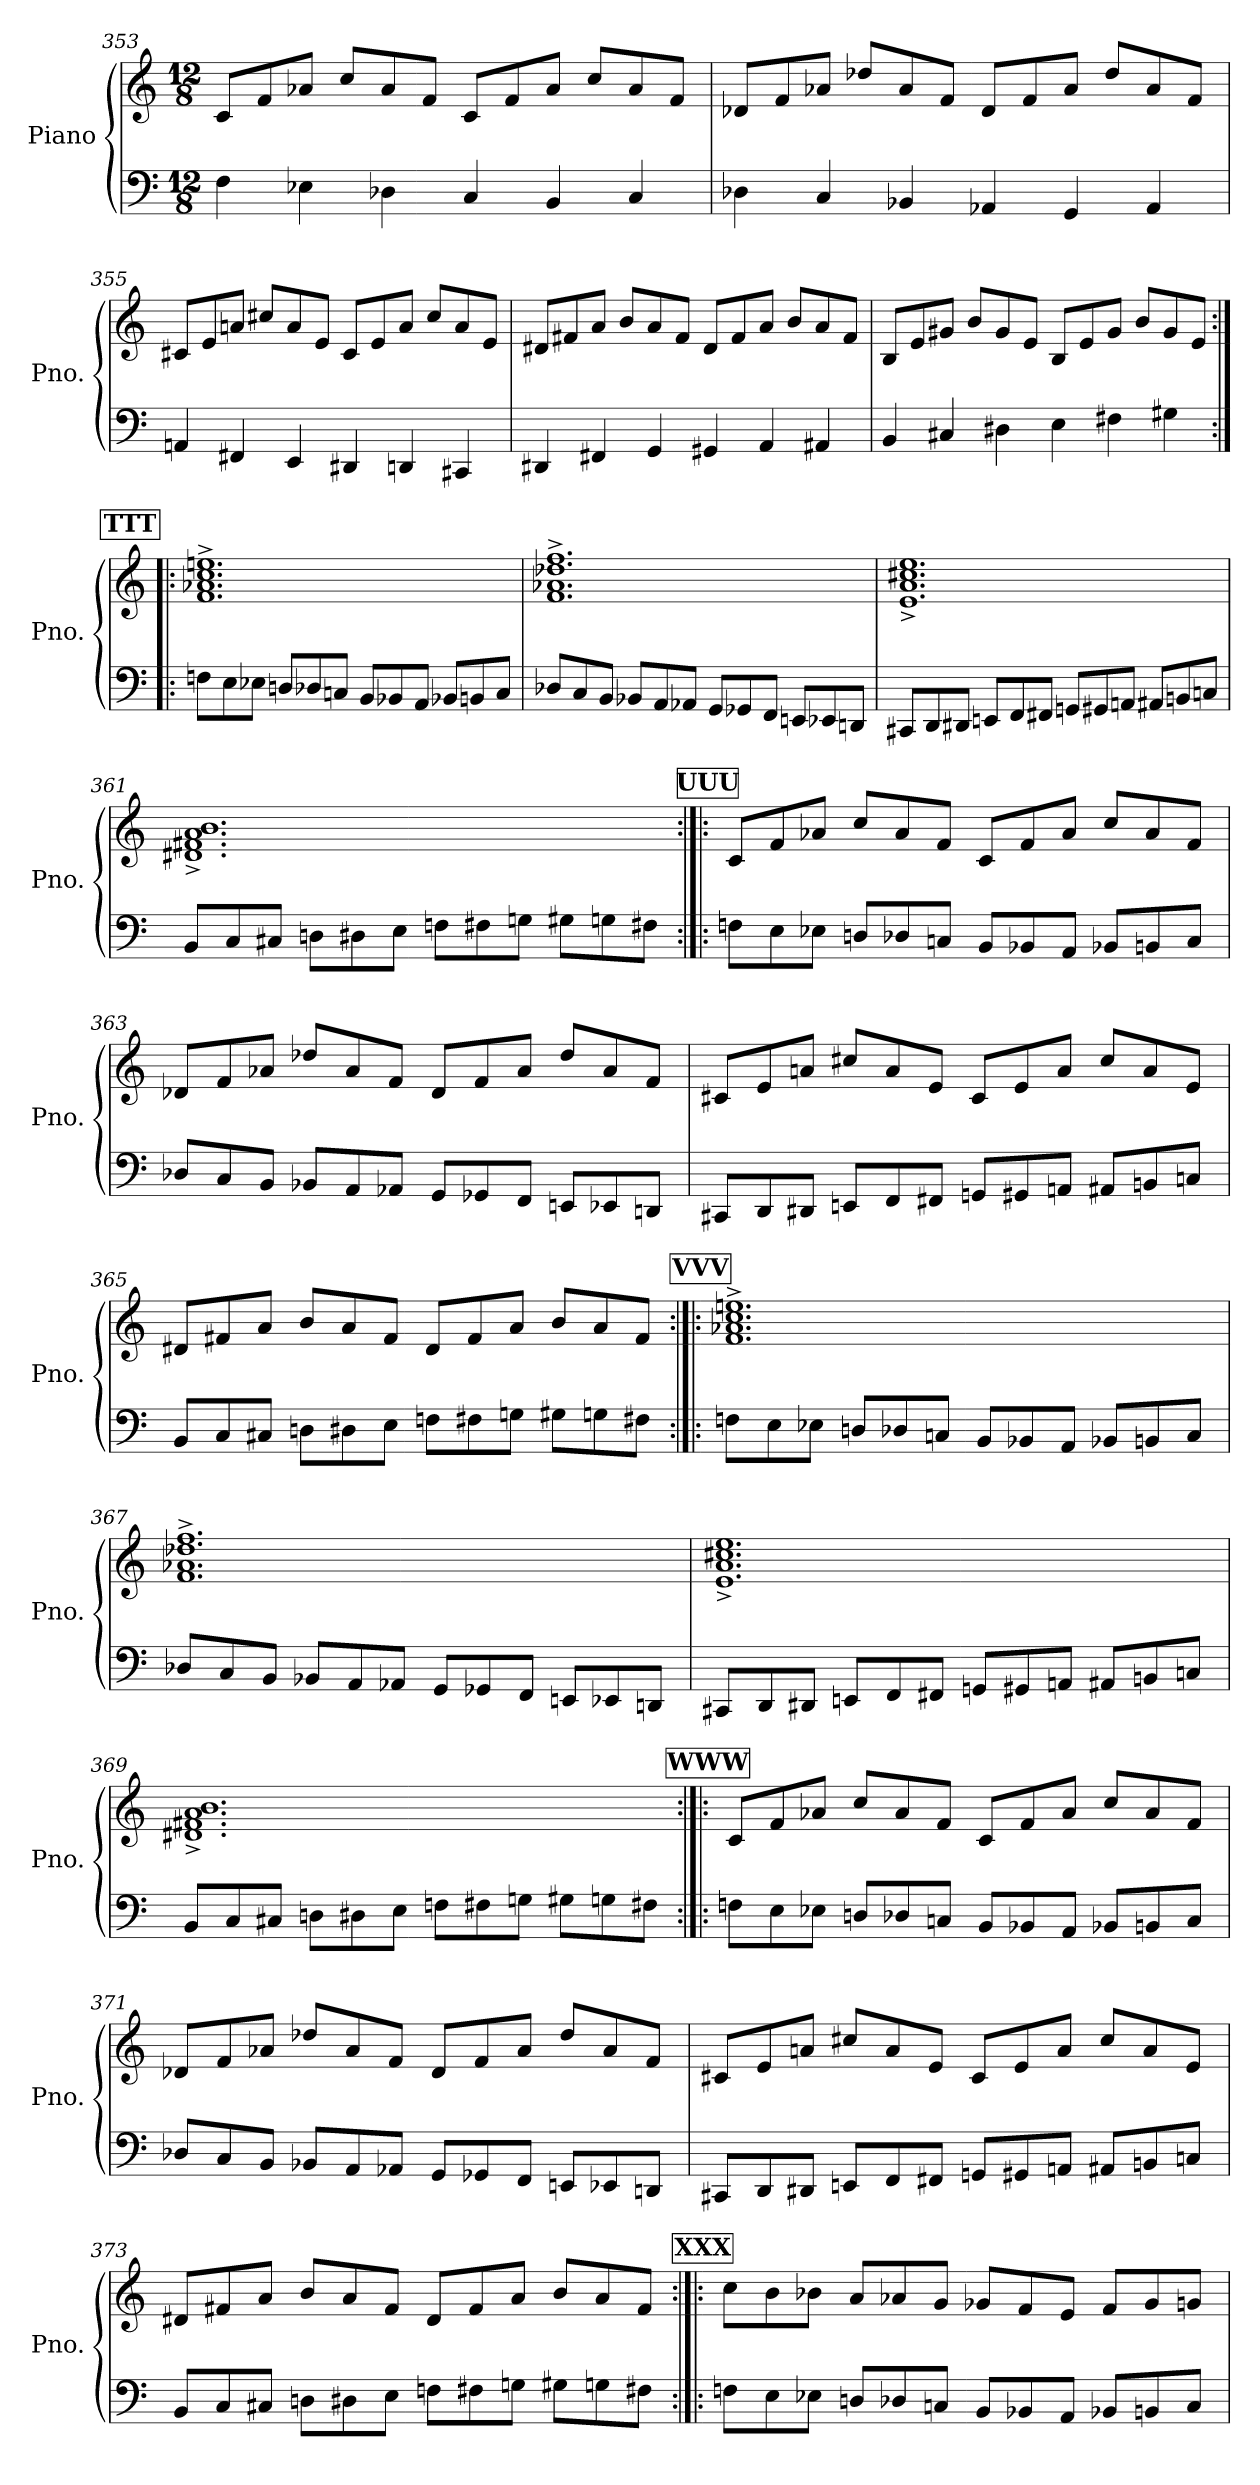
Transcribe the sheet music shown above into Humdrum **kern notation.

**kern	**kern
*part1	*part1
*staff2	*staff1
*I"Piano	*
*I'Pno.	*
*clefF4	*clefG2
*k[]	*k[]
*M12/8	*M12/8
=353	=353
4F\	8c/L
.	8f/
4E-X\	8a-X/J
.	8cc/L
4D-X\	8a-/
.	8f/J
4C/	8c/L
.	8f/
4BB/	8a-/J
.	8cc/L
4C/	8a-/
.	8f/J
!!LO:LB:g=z
=354	=354
4D-X\	8d-X/L
.	8f/
4C/	8a-X/J
.	8dd-X/L
4BB-X/	8a-/
.	8f/J
4AA-X/	8d-/L
.	8f/
4GG/	8a-/J
.	8dd-/L
4AA-/	8a-/
.	8f/J
=355	=355
4AAn/	8c#X/L
.	8e/
4FF#X/	8an/J
.	8cc#X/L
4EE/	8a/
.	8e/J
4DD#X/	8c#/L
.	8e/
4DDn/	8a/J
.	8cc#/L
4CC#X/	8a/
.	8e/J
=356	=356
4DD#X/	8d#X/L
.	8f#X/
4FF#X/	8a/J
.	8b/L
4GG/	8a/
.	8f#/J
4GG#X/	8d#/L
.	8f#/
4AA/	8a/J
.	8b/L
4AA#X/	8a/
.	8f#/J
=357	=357
4BB/	8B/L
.	8e/
4C#X/	8g#X/J
.	8b/L
4D#X\	8g#/
.	8e/J
4E\	8B/L
.	8e/
4F#X\	8g#/J
.	8b/L
4G#X\	8g#/
.	8e/J
!!LO:LB:g=z
!!LO:REH:place=s1:a:B:fs=14:t=TTT
=358:|!|:	=358:|!|:
8Fn\L	1.f^ 1.a-X^ 1.cc^ 1.een^
8E\	.
8E-X\J	.
8Dn/L	.
8D-X/	.
8Cn/J	.
8BB/L	.
8BB-X/	.
8AA/J	.
8BB-X/L	.
8BBn/	.
8C/J	.
=359	=359
8D-X/L	1.f^ 1.a-X^ 1.dd-X^ 1.ff^
8C/	.
8BB/J	.
8BB-X/L	.
8AA/	.
8AA-X/J	.
8GG/L	.
8GG-X/	.
8FF/J	.
8EEn/L	.
8EE-X/	.
8DDn/J	.
=360	=360
8CC#X/L	1.e^ 1.a^ 1.cc#X^ 1.ee^
8DD/	.
8DD#X/J	.
8EEn/L	.
8FF/	.
8FF#X/J	.
8GGn/L	.
8GG#X/	.
8AAn/J	.
8AA#X/L	.
8BBn/	.
8Cn/J	.
!!LO:PB:g=z
=361	=361
8BB/L	1.d#X^ 1.f#X^ 1.a^ 1.b^
8C/	.
8C#X/J	.
8Dn\L	.
8D#X\	.
8E\J	.
8Fn\L	.
8F#X\	.
8Gn\J	.
8G#X\L	.
8Gn\	.
8F#X\J	.
!!LO:REH:place=s1:a:B:fs=14:t=UUU
=362:|!|:	=362:|!|:
8Fn\L	8c/L
8E\	8f/
8E-X\J	8a-X/J
8Dn/L	8cc/L
8D-X/	8a-/
8Cn/J	8f/J
8BB/L	8c/L
8BB-X/	8f/
8AA/J	8a-/J
8BB-X/L	8cc/L
8BBn/	8a-/
8C/J	8f/J
=363	=363
8D-X/L	8d-X/L
8C/	8f/
8BB/J	8a-X/J
8BB-X/L	8dd-X/L
8AA/	8a-/
8AA-X/J	8f/J
8GG/L	8d-/L
8GG-X/	8f/
8FF/J	8a-/J
8EEn/L	8dd-/L
8EE-X/	8a-/
8DDn/J	8f/J
!!LO:LB:g=z
=364	=364
8CC#X/L	8c#X/L
8DD/	8e/
8DD#X/J	8an/J
8EEn/L	8cc#X/L
8FF/	8a/
8FF#X/J	8e/J
8GGn/L	8c#/L
8GG#X/	8e/
8AAn/J	8a/J
8AA#X/L	8cc#/L
8BBn/	8a/
8Cn/J	8e/J
=365	=365
8BB/L	8d#X/L
8C/	8f#X/
8C#X/J	8a/J
8Dn\L	8b/L
8D#X\	8a/
8E\J	8f#/J
8Fn\L	8d#/L
8F#X\	8f#/
8Gn\J	8a/J
8G#X\L	8b/L
8Gn\	8a/
8F#X\J	8f#/J
!!LO:REH:place=s1:a:B:fs=14:t=VVV
=366:|!|:	=366:|!|:
8Fn\L	1.f^ 1.a-X^ 1.cc^ 1.een^
8E\	.
8E-X\J	.
8Dn/L	.
8D-X/	.
8Cn/J	.
8BB/L	.
8BB-X/	.
8AA/J	.
8BB-X/L	.
8BBn/	.
8C/J	.
!!LO:LB:g=z
=367	=367
8D-X/L	1.f^ 1.a-X^ 1.dd-X^ 1.ff^
8C/	.
8BB/J	.
8BB-X/L	.
8AA/	.
8AA-X/J	.
8GG/L	.
8GG-X/	.
8FF/J	.
8EEn/L	.
8EE-X/	.
8DDn/J	.
=368	=368
8CC#X/L	1.e^ 1.a^ 1.cc#X^ 1.ee^
8DD/	.
8DD#X/J	.
8EEn/L	.
8FF/	.
8FF#X/J	.
8GGn/L	.
8GG#X/	.
8AAn/J	.
8AA#X/L	.
8BBn/	.
8Cn/J	.
=369	=369
8BB/L	1.d#X^ 1.f#X^ 1.a^ 1.b^
8C/	.
8C#X/J	.
8Dn\L	.
8D#X\	.
8E\J	.
8Fn\L	.
8F#X\	.
8Gn\J	.
8G#X\L	.
8Gn\	.
8F#X\J	.
!!LO:LB:g=z
!!LO:REH:place=s1:a:B:fs=14:t=WWW
=370:|!|:	=370:|!|:
8Fn\L	8c/L
8E\	8f/
8E-X\J	8a-X/J
8Dn/L	8cc/L
8D-X/	8a-/
8Cn/J	8f/J
8BB/L	8c/L
8BB-X/	8f/
8AA/J	8a-/J
8BB-X/L	8cc/L
8BBn/	8a-/
8C/J	8f/J
=371	=371
8D-X/L	8d-X/L
8C/	8f/
8BB/J	8a-X/J
8BB-X/L	8dd-X/L
8AA/	8a-/
8AA-X/J	8f/J
8GG/L	8d-/L
8GG-X/	8f/
8FF/J	8a-/J
8EEn/L	8dd-/L
8EE-X/	8a-/
8DDn/J	8f/J
=372	=372
8CC#X/L	8c#X/L
8DD/	8e/
8DD#X/J	8an/J
8EEn/L	8cc#X/L
8FF/	8a/
8FF#X/J	8e/J
8GGn/L	8c#/L
8GG#X/	8e/
8AAn/J	8a/J
8AA#X/L	8cc#/L
8BBn/	8a/
8Cn/J	8e/J
!!LO:LB:g=z
=373	=373
8BB/L	8d#X/L
8C/	8f#X/
8C#X/J	8a/J
8Dn\L	8b/L
8D#X\	8a/
8E\J	8f#/J
8Fn\L	8d#/L
8F#X\	8f#/
8Gn\J	8a/J
8G#X\L	8b/L
8Gn\	8a/
8F#X\J	8f#/J
!!LO:REH:place=s1:a:B:fs=14:t=XXX
=374:|!|:	=374:|!|:
8Fn\L	8cc\L
8E\	8b\
8E-X\J	8b-X\J
8Dn/L	8a/L
8D-X/	8a-X/
8Cn/J	8g/J
8BB/L	8g-X/L
8BB-X/	8f/
8AA/J	8e/J
8BB-X/L	8f/L
8BBn/	8g-/
8C/J	8gn/J
=	=
*-	*-
